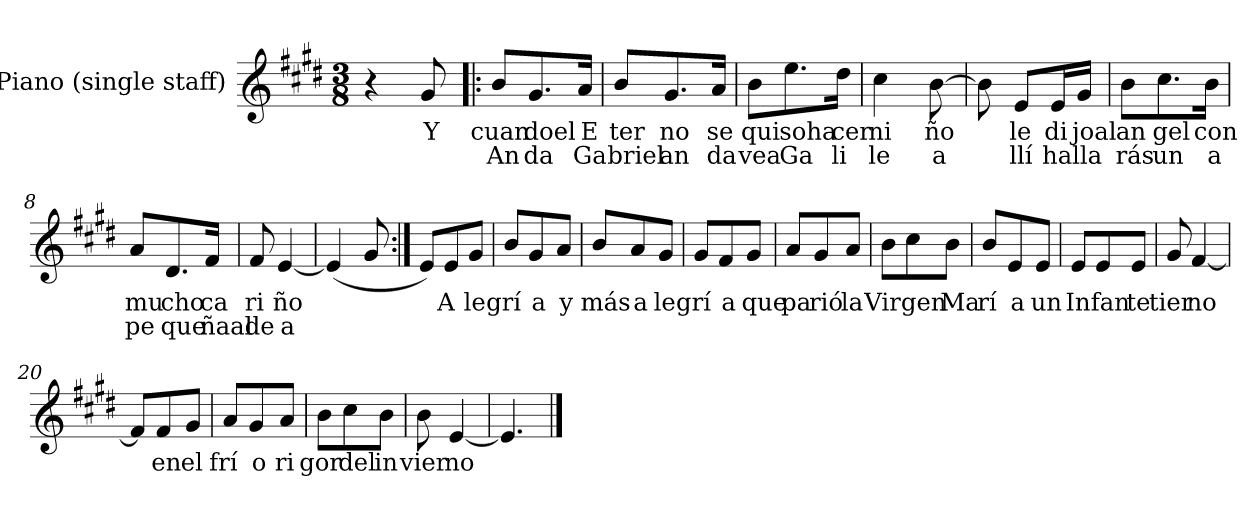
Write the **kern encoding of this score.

**kern	**text	**text
*part1	*part1	*part1
*staff1	*staff1	*staff1
*I"Piano (single staff)	*	*
*I'Pno.	*	*
*stria5	*	*
*clefG2	*	*
*k[f#c#g#d#]	*	*
*E:	*	*
*M3/8	*	*
*MM108	*	*
=1	=1	=1
4r	.	.
8g#/	Y	.
=2!|:	=2!|:	=2!|:
8b/L	cuan	An
8.g#/	doel	da
16a/Jk	E	Ga
=3	=3	=3
8b/L	ter	briel
8.g#/	no	an
16a/Jk	se	da
=4	=4	=4
8b\L	qui	vea
8.ee\	soha	Ga
16dd#\Jk	cer	li
=5	=5	=5
4cc#\	ni	le
[8b\	ño	a
=6	=6	=6
8b\]	.	.
8e/L	le	llí
16e/L	di	ha
16g#/JJ	joal	lla
=7	=7	=7
8b\L	an	rás
8.cc#\	gel	un
16b\Jk	con	a
=8	=8	=8
8a/L	mu	pe
8.d#/	cho	que
16f#/Jk	ca	ñaal
=9	=9	=9
8f#/	ri	de
[4e/	ño	a
=10	=10	=10
(<4e/]	.	.
8g#/	.	.
=11:|!	=11:|!	=11:|!
8e/L)	.	.
8e/	A	.
8g#/J	le	.
=12	=12	=12
8b/L	grí	.
8g#/	a	.
8a/J	y	.
=13	=13	=13
8b/L	más	.
8a/	a	.
8g#/J	le	.
=14	=14	=14
8g#/L	grí	.
8f#/	a	.
8g#/J	que	.
=15	=15	=15
8a/L	pa	.
8g#/	rió	.
8a/J	la	.
=16	=16	=16
8b\L	Vir	.
8cc#\	gen	.
8b\J	Ma	.
=17	=17	=17
8b/L	rí	.
8e/	a	.
8e/J	un	.
=18	=18	=18
8e/L	In	.
8e/	fan	.
8e/J	te	.
=19	=19	=19
8g#/	tier	.
[4f#/	no	.
=20	=20	=20
8f#/L]	.	.
8f#/	en	.
8g#/J	el	.
=21	=21	=21
8a/L	frí	.
8g#/	o	.
8a/J	ri	.
=22	=22	=22
8b\L	gor	.
8cc#\	del	.
8b\J	in	.
=23	=23	=23
8b\	vier	.
[4e/	no	.
=24	=24	=24
4.e/]	.	.
==	==	==
*-	*-	*-
